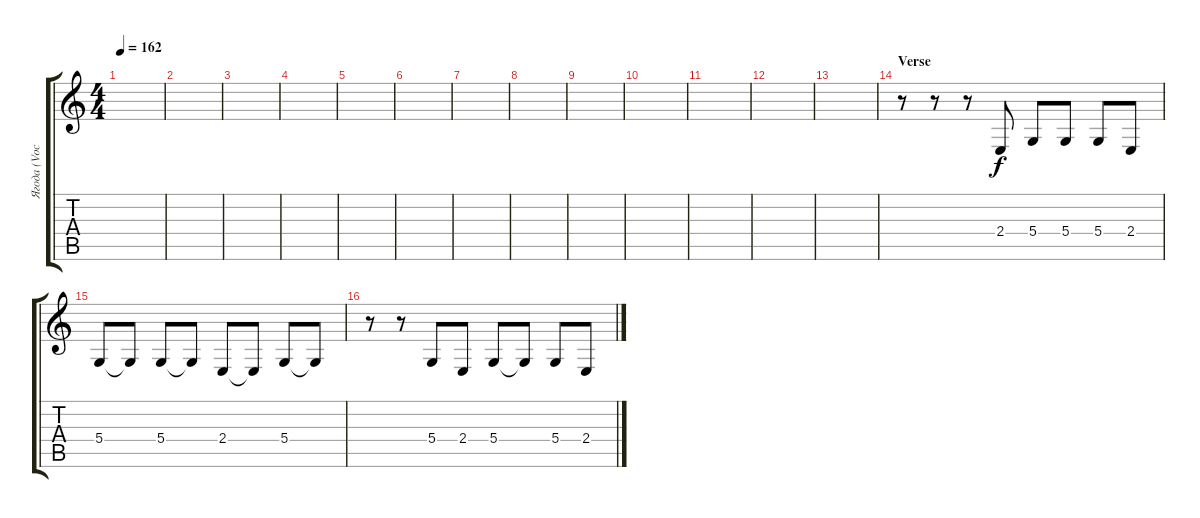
\track ("Ягода (Vocal)" "Ягода (Voc") {instrument lead6voice}
\staff {score tabs}
\tuning (E4 B3 G3 D3 A2 E2) {hide}
\ts (4 4)
\tempo 162
\clef g2
\ks c
|
|
|
|
|
|
|
|
|
|
|
|
|
\section ("" "Verse")
r.8 r.8 r.8 2.4.8 5.4.8 5.4.8 5.4.8 2.4.8 |
5.4.8 5.4{t}.8 5.4.8 5.4{t}.8 2.4.8 2.4{t}.8 5.4.8 5.4{t}.8 |
r.8 r.8 5.4.8 2.4.8 5.4.8 5.4{t}.8 5.4.8 2.4.8
